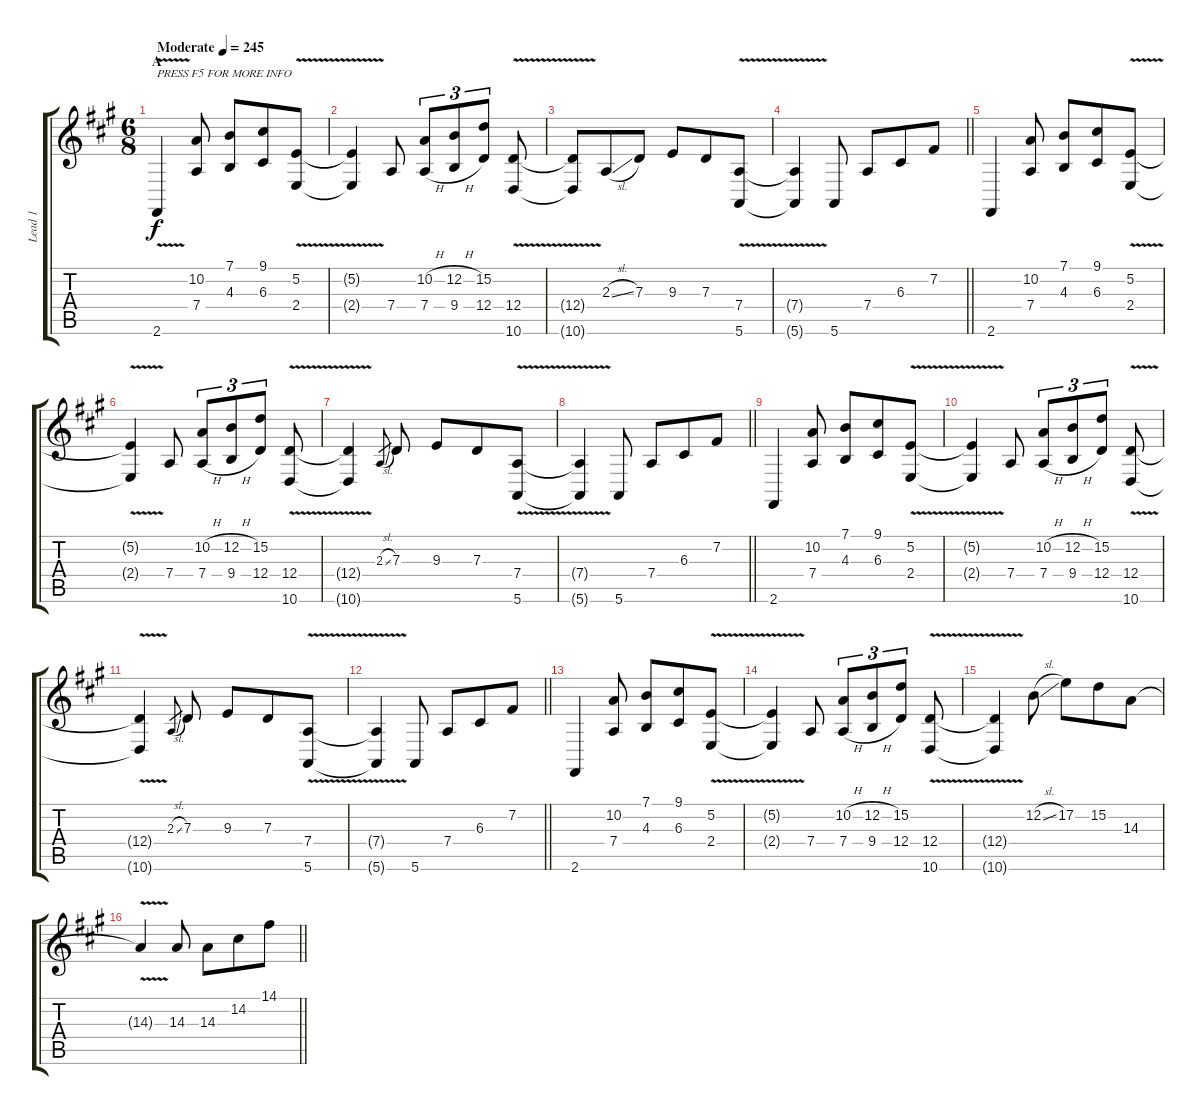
\track ("Lead 1" "Lead 1") {instrument lead2sawtooth}
\staff {score tabs}
\tuning (E4 B3 G3 D3 A2 E2) {hide}
\ts (6 8)
\section ("" "A")
\tempo (245 "Moderate")
\clef g2
\ks a
2.6{v}.4{txt "PRESS F5 FOR MORE INFO" dy f instrument lead2sawtooth} (10.2 7.4).8 (7.1 4.3).8 (9.1 6.3).8 (5.2 2.4{v}).8 |
(5.2{t} 2.4{t}).4 7.4.8 (10.2{h} 7.4{h}).8{tu (3 2)} (12.2{h} 9.4{h}).8{tu (3 2)} (15.2 12.4).8{tu (3 2)} (12.4 10.6{v}).8 |
(12.4{t} 10.6{t}).8 2.3{sl}.8 7.3.8 9.3.8 7.3.8 (7.4{v} 5.6{v}).8 |
\barLineRight lightlight
(7.4{t} 5.6{t}).4 5.6.8 7.4.8 6.3.8 7.2.8 |
\section ("" "")
2.6.4 (10.2 7.4).8 (7.1 4.3).8 (9.1 6.3).8 (5.2{v} 2.4{v}).8 |
(5.2{t} 2.4{t}).4 7.4.8 (10.2{h} 7.4{h}).8{tu (3 2)} (12.2{h} 9.4{h}).8{tu (3 2)} (15.2 12.4).8{tu (3 2)} (12.4 10.6{v}).8 |
(12.4{t} 10.6{t}).4 2.3{sl}.8{gr} 7.3.8 9.3.8 7.3.8 (7.4{v} 5.6{v}).8 |
\barLineRight lightlight
(7.4{t} 5.6{t}).4 5.6.8 7.4.8 6.3.8 7.2.8 |
\section ("" "")
2.6.4 (10.2 7.4).8 (7.1 4.3).8 (9.1 6.3).8 (5.2{v} 2.4{v}).8 |
(5.2{t} 2.4{t}).4 7.4.8 (10.2{h} 7.4{h}).8{tu (3 2)} (12.2{h} 9.4{h}).8{tu (3 2)} (15.2 12.4).8{tu (3 2)} (12.4 10.6{v}).8 |
(12.4{t} 10.6{t}).4 2.3{sl}.8{gr} 7.3.8 9.3.8 7.3.8 (7.4{v} 5.6{v}).8 |
\barLineRight lightlight
(7.4{t} 5.6{t}).4 5.6.8 7.4.8 6.3.8 7.2.8 |
\section ("" "")
2.6.4 (10.2 7.4).8 (7.1 4.3).8 (9.1 6.3).8 (5.2{v} 2.4{v}).8 |
(5.2{t} 2.4{t}).4 7.4.8 (10.2{h} 7.4{h}).8{tu (3 2)} (12.2{h} 9.4{h}).8{tu (3 2)} (15.2 12.4).8{tu (3 2)} (12.4 10.6{v}).8 |
(12.4{t} 10.6{t}).4 12.2{sl}.8 17.2.8 15.2.8 14.3.8 |
\barLineRight lightlight
14.3{v t}.4 14.3.8 14.3.8 14.2.8 14.1.8
